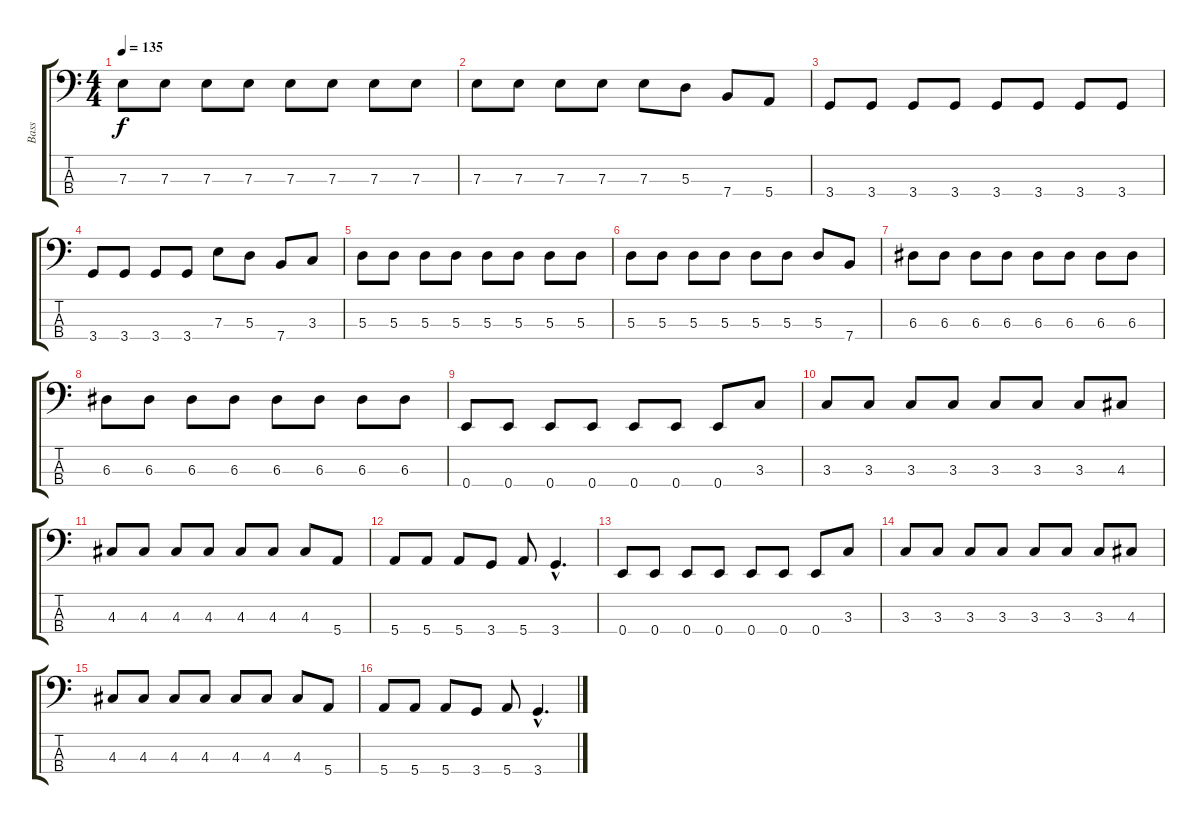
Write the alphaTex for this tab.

\track ("Bass" "Bass") {instrument electricbassfinger}
\staff {score tabs}
\tuning (G2 D2 A1 E1) {hide}
\ts (4 4)
\tempo 135
\clef f4
\ks c
7.3.8{dy f instrument electricbassfinger} 7.3.8 7.3.8 7.3.8 7.3.8 7.3.8 7.3.8 7.3.8 |
7.3.8 7.3.8 7.3.8 7.3.8 7.3.8 5.3.8 7.4.8 5.4.8 |
3.4.8 3.4.8 3.4.8 3.4.8 3.4.8 3.4.8 3.4.8 3.4.8 |
3.4.8 3.4.8 3.4.8 3.4.8 7.3.8 5.3.8 7.4.8 3.3.8 |
5.3.8 5.3.8 5.3.8 5.3.8 5.3.8 5.3.8 5.3.8 5.3.8 |
5.3.8 5.3.8 5.3.8 5.3.8 5.3.8 5.3.8 5.3.8 7.4.8 |
6.3.8 6.3.8 6.3.8 6.3.8 6.3.8 6.3.8 6.3.8 6.3.8 |
6.3.8 6.3.8 6.3.8 6.3.8 6.3.8 6.3.8 6.3.8 6.3.8 |
0.4.8 0.4.8 0.4.8 0.4.8 0.4.8 0.4.8 0.4.8 3.3.8 |
3.3.8 3.3.8 3.3.8 3.3.8 3.3.8 3.3.8 3.3.8 4.3.8 |
4.3.8 4.3.8 4.3.8 4.3.8 4.3.8 4.3.8 4.3.8 5.4.8 |
5.4.8 5.4.8 5.4.8 3.4.8 5.4.8 3.4{hac}.4{d} |
0.4.8 0.4.8 0.4.8 0.4.8 0.4.8 0.4.8 0.4.8 3.3.8 |
3.3.8 3.3.8 3.3.8 3.3.8 3.3.8 3.3.8 3.3.8 4.3.8 |
4.3.8 4.3.8 4.3.8 4.3.8 4.3.8 4.3.8 4.3.8 5.4.8 |
5.4.8 5.4.8 5.4.8 3.4.8 5.4.8 3.4{hac}.4{d}
